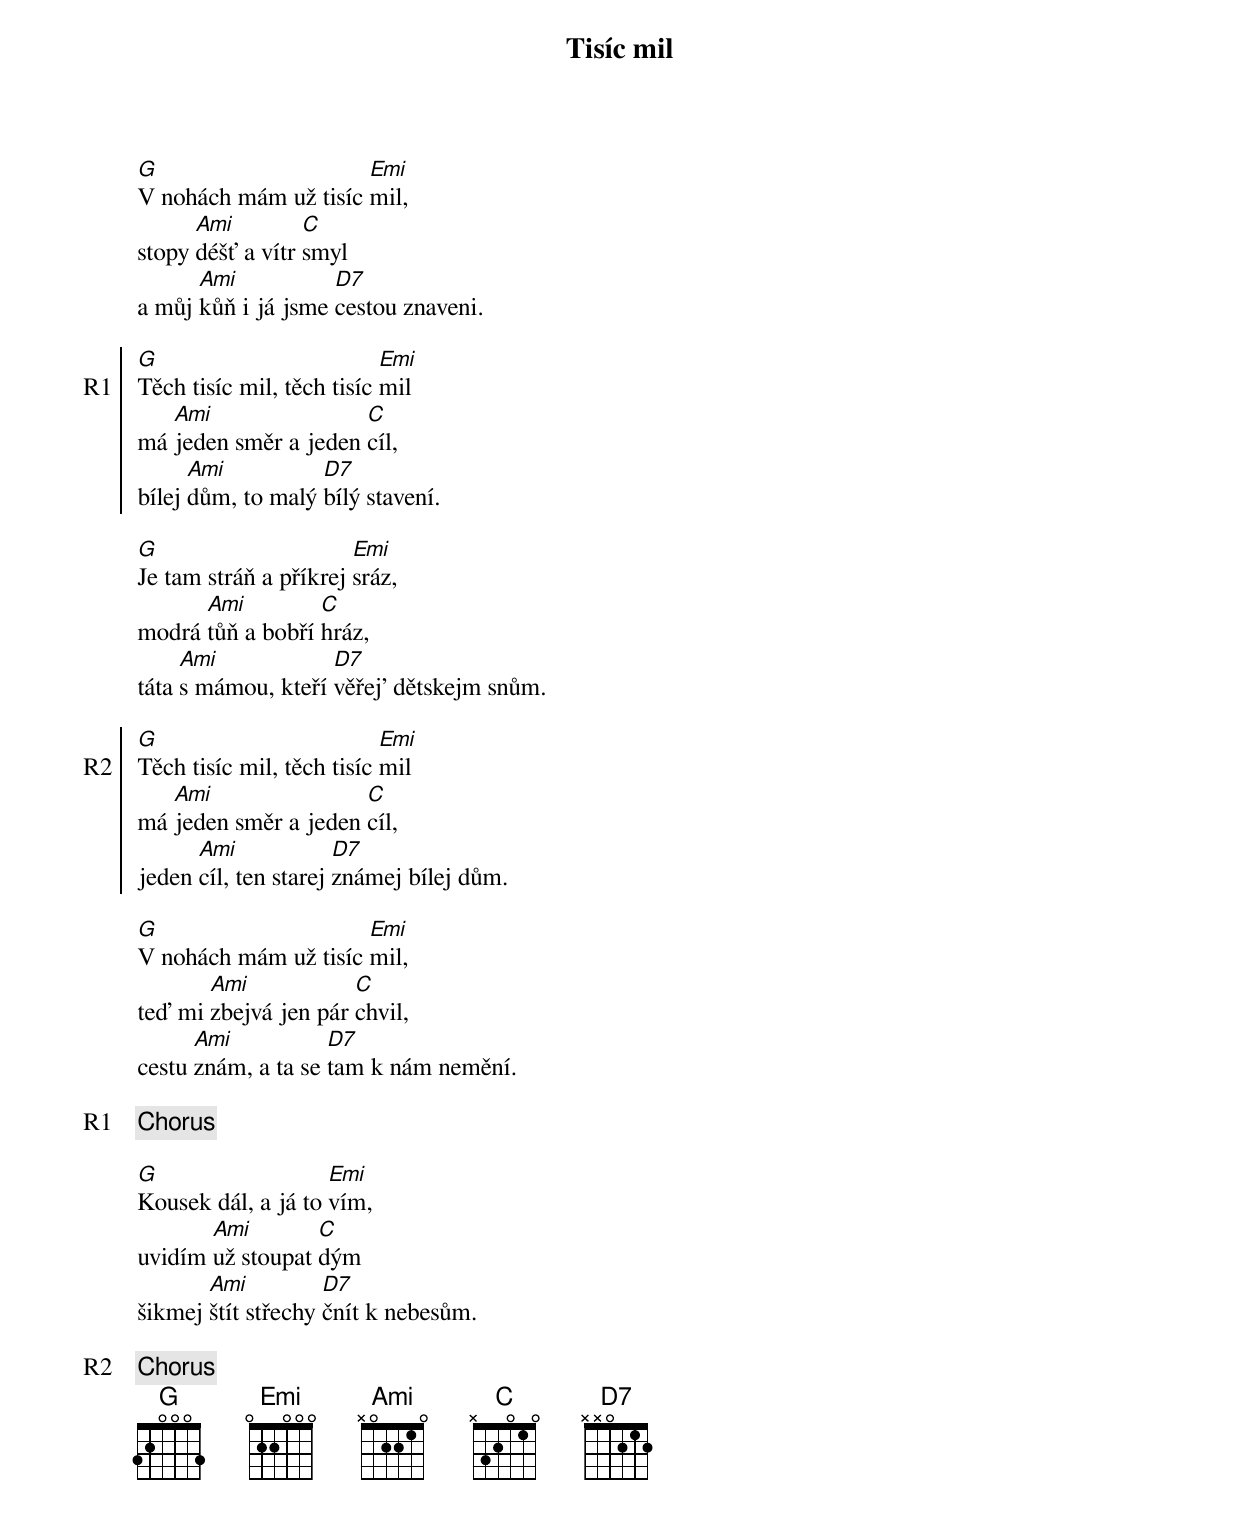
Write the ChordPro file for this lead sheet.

{title: Tisíc mil}
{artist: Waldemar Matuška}
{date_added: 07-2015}
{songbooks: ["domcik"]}
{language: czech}
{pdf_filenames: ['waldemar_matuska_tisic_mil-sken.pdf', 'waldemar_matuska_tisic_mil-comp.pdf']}
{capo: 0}
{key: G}
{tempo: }
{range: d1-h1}
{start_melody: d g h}

{start_of_verse}
[G]V nohách mám už tisíc [Emi]mil,
stopy [Ami]déšť a vítr [C]smyl
a můj [Ami]kůň i já jsme [D7]cestou znaveni.
{end_of_verse}

{start_of_chorus: R1}
[G]Těch tisíc mil, těch tisíc [Emi]mil
má [Ami]jeden směr a jeden [C]cíl,
bílej [Ami]dům, to malý [D7]bílý stavení.
{end_of_chorus}

{start_of_verse}
[G]Je tam stráň a příkrej [Emi]sráz,
modrá [Ami]tůň a bobří [C]hráz,
táta [Ami]s mámou, kteří [D7]věřej' dětskejm snům.
{end_of_verse}

{start_of_chorus: R2}
[G]Těch tisíc mil, těch tisíc [Emi]mil
má [Ami]jeden směr a jeden [C]cíl,
jeden [Ami]cíl, ten starej [D7]známej bílej dům.
{end_of_chorus}

{start_of_verse}
[G]V nohách mám už tisíc [Emi]mil,
teď mi [Ami]zbejvá jen pár [C]chvil,
cestu [Ami]znám, a ta se [D7]tam k nám nemění.
{end_of_verse}

{chorus: R1}

{start_of_verse}
[G]Kousek dál, a já to [Emi]vím,
uvidím [Ami]už stoupat [C]dým
šikmej [Ami]štít střechy [D7]čnít k nebesům.
{end_of_verse}

{chorus: R2}
